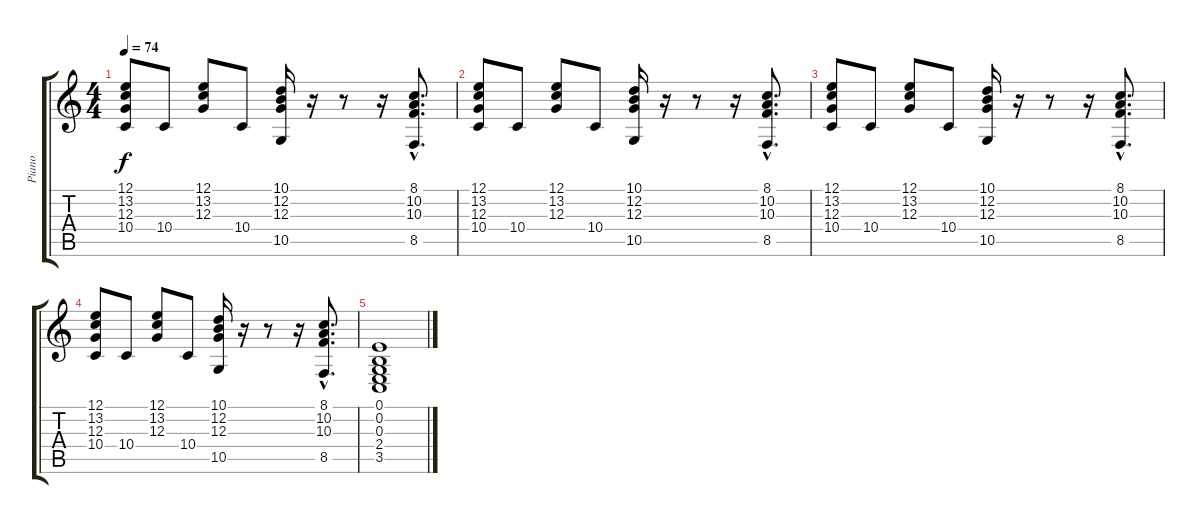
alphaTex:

\track ("Piano" "Piano") {instrument acousticgrandpiano}
\staff {score tabs}
\tuning (E4 B3 G3 D3 A2 E2) {hide}
\ts (4 4)
\tempo 74
\clef g2
\ks c
(12.1 13.2 12.3 10.4).8{dy f} 10.4.8 (12.1 13.2 12.3).8 10.4.8 (10.1 12.2 12.3 10.5).16 r.16 r.8 r.16 (8.1{hac} 10.2{hac} 10.3{hac} 8.5{hac}).8{d} |
(12.1 13.2 12.3 10.4).8 10.4.8 (12.1 13.2 12.3).8 10.4.8 (10.1 12.2 12.3 10.5).16 r.16 r.8 r.16 (8.1{hac} 10.2{hac} 10.3{hac} 8.5{hac}).8{d} |
(12.1 13.2 12.3 10.4).8 10.4.8 (12.1 13.2 12.3).8 10.4.8 (10.1 12.2 12.3 10.5).16 r.16 r.8 r.16 (8.1{hac} 10.2{hac} 10.3{hac} 8.5{hac}).8{d} |
(12.1 13.2 12.3 10.4).8 10.4.8 (12.1 13.2 12.3).8 10.4.8 (10.1 12.2 12.3 10.5).16 r.16 r.8 r.16 (8.1{hac} 10.2{hac} 10.3{hac} 8.5{hac}).8{d} |
(0.1 0.2 0.3 2.4 3.5).1
